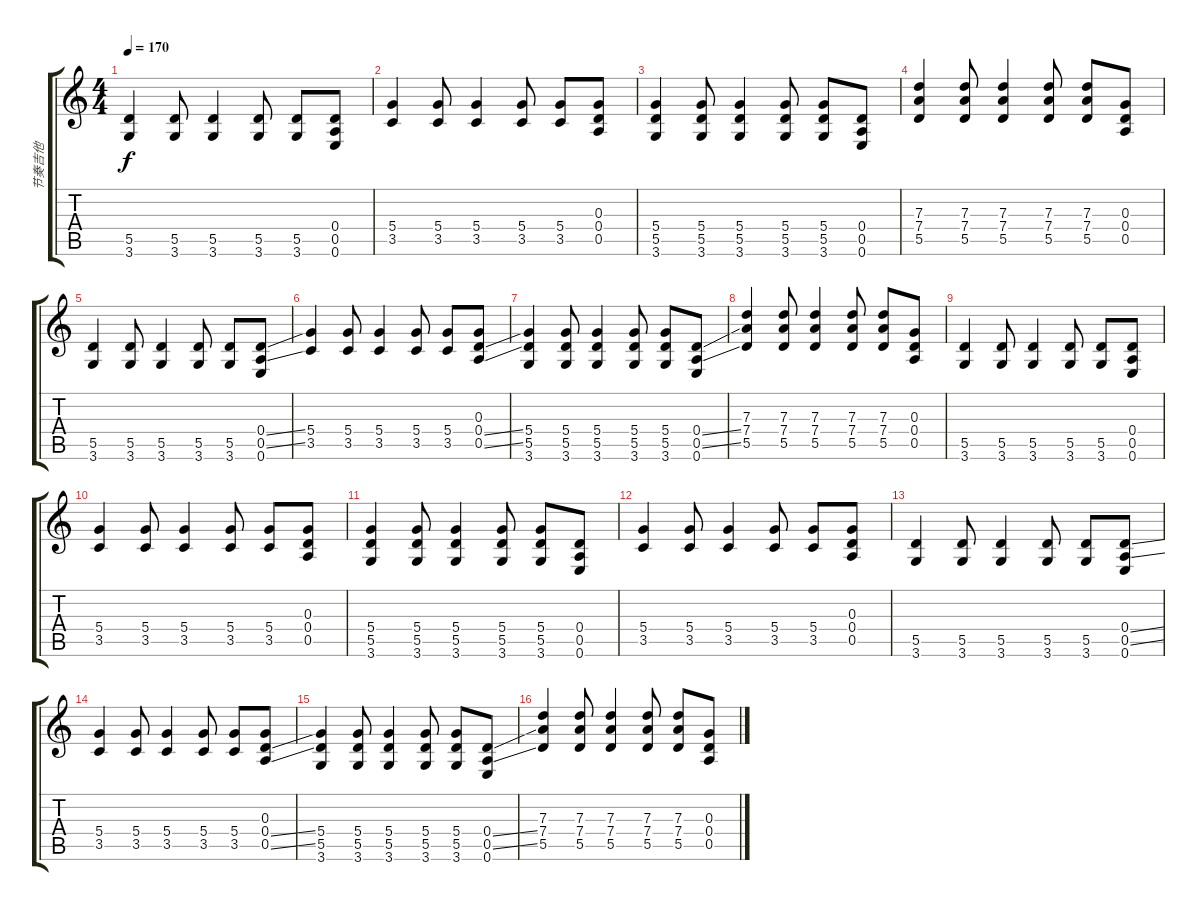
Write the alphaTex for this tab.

\track ("节奏吉他" "节奏吉他") {instrument overdrivenguitar}
\staff {score tabs}
\tuning (E4 B3 G3 D3 A2 E2) {hide}
\ts (4 4)
\tempo 170
\clef g2
\ks c
(5.5 3.6).4{dy f} (5.5 3.6).8 (5.5 3.6).4 (5.5 3.6).8 (5.5 3.6).8 (0.4 0.5 0.6).8 |
(5.4 3.5).4 (5.4 3.5).8 (5.4 3.5).4 (5.4 3.5).8 (5.4 3.5).8 (0.3 0.4 0.5).8 |
(5.4 5.5 3.6).4 (5.4 5.5 3.6).8 (5.4 5.5 3.6).4 (5.4 5.5 3.6).8 (5.4 5.5 3.6).8 (0.4 0.5 0.6).8 |
(7.3 7.4 5.5).4 (7.3 7.4 5.5).8 (7.3 7.4 5.5).4 (7.3 7.4 5.5).8 (7.3 7.4 5.5).8 (0.3 0.4 0.5).8 |
(5.5 3.6).4 (5.5 3.6).8 (5.5 3.6).4 (5.5 3.6).8 (5.5 3.6).8 (0.4{ss} 0.5{ss} 0.6).8 |
(5.4 3.5).4 (5.4 3.5).8 (5.4 3.5).4 (5.4 3.5).8 (5.4 3.5).8 (0.3 0.4{ss} 0.5{ss}).8 |
(5.4 5.5 3.6).4 (5.4 5.5 3.6).8 (5.4 5.5 3.6).4 (5.4 5.5 3.6).8 (5.4 5.5 3.6).8 (0.4{ss} 0.5{ss} 0.6).8 |
(7.3 7.4 5.5).4 (7.3 7.4 5.5).8 (7.3 7.4 5.5).4 (7.3 7.4 5.5).8 (7.3 7.4 5.5).8 (0.3 0.4 0.5).8 |
(5.5 3.6).4 (5.5 3.6).8 (5.5 3.6).4 (5.5 3.6).8 (5.5 3.6).8 (0.4 0.5 0.6).8 |
(5.4 3.5).4 (5.4 3.5).8 (5.4 3.5).4 (5.4 3.5).8 (5.4 3.5).8 (0.3 0.4 0.5).8 |
(5.4 5.5 3.6).4 (5.4 5.5 3.6).8 (5.4 5.5 3.6).4 (5.4 5.5 3.6).8 (5.4 5.5 3.6).8 (0.4 0.5 0.6).8 |
(5.4 3.5).4 (5.4 3.5).8 (5.4 3.5).4 (5.4 3.5).8 (5.4 3.5).8 (0.3 0.4 0.5).8 |
(5.5 3.6).4 (5.5 3.6).8 (5.5 3.6).4 (5.5 3.6).8 (5.5 3.6).8 (0.4{ss} 0.5{ss} 0.6).8 |
(5.4 3.5).4 (5.4 3.5).8 (5.4 3.5).4 (5.4 3.5).8 (5.4 3.5).8 (0.3 0.4{ss} 0.5{ss}).8 |
(5.4 5.5 3.6).4 (5.4 5.5 3.6).8 (5.4 5.5 3.6).4 (5.4 5.5 3.6).8 (5.4 5.5 3.6).8 (0.4{ss} 0.5{ss} 0.6).8 |
(7.3 7.4 5.5).4 (7.3 7.4 5.5).8 (7.3 7.4 5.5).4 (7.3 7.4 5.5).8 (7.3 7.4 5.5).8 (0.3 0.4 0.5).8
